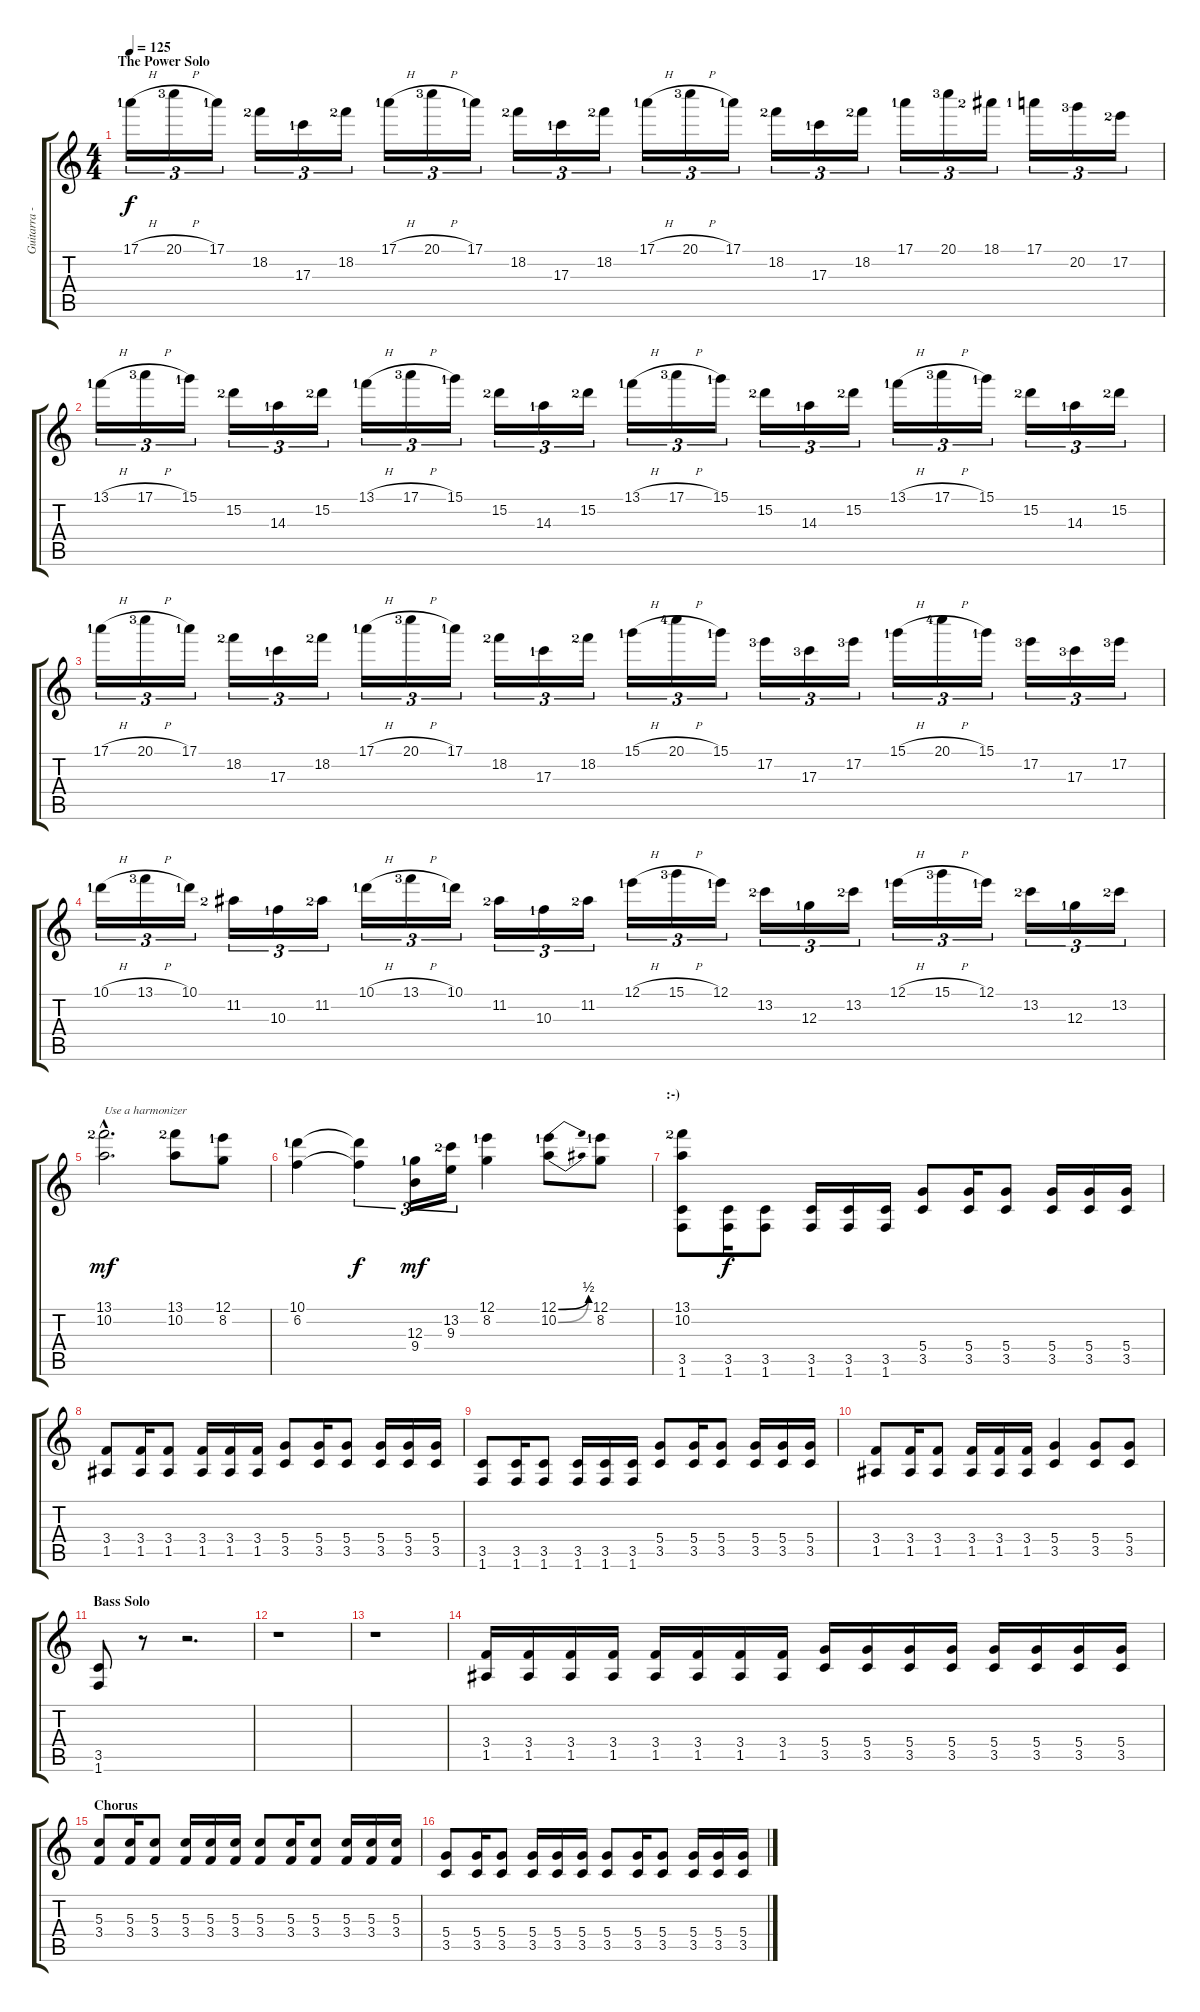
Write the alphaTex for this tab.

\track ("Guitarra - Guitar" "Guitarra -") {instrument distortionguitar}
\staff {score tabs}
\tuning (E4 B3 G3 D3 A2 E2) {hide}
\ts (4 4)
\section ("" "The Power Solo")
\tempo 125
\clef g2
\ks c
17.1{h lf 2}.16{tu (3 2) dy f volume 14 instrument overdrivenguitar} 20.1{h lf 4}.16{tu (3 2)} 17.1{lf 2}.16{tu (3 2)} 18.2{lf 3}.16{tu (3 2)} 17.3{lf 2}.16{tu (3 2)} 18.2{lf 3}.16{tu (3 2)} 17.1{h lf 2}.16{tu (3 2)} 20.1{h lf 4}.16{tu (3 2)} 17.1{lf 2}.16{tu (3 2)} 18.2{lf 3}.16{tu (3 2)} 17.3{lf 2}.16{tu (3 2)} 18.2{lf 3}.16{tu (3 2)} 17.1{h lf 2}.16{tu (3 2)} 20.1{h lf 4}.16{tu (3 2)} 17.1{lf 2}.16{tu (3 2)} 18.2{lf 3}.16{tu (3 2)} 17.3{lf 2}.16{tu (3 2)} 18.2{lf 3}.16{tu (3 2)} 17.1{lf 2}.16{tu (3 2)} 20.1{lf 4}.16{tu (3 2)} 18.1{lf 3}.16{tu (3 2)} 17.1{lf 2}.16{tu (3 2)} 20.2{lf 4}.16{tu (3 2)} 17.2{lf 3}.16{tu (3 2)} |
13.1{h lf 2}.16{tu (3 2)} 17.1{h lf 4}.16{tu (3 2)} 15.1{lf 2}.16{tu (3 2)} 15.2{lf 3}.16{tu (3 2)} 14.3{lf 2}.16{tu (3 2)} 15.2{lf 3}.16{tu (3 2)} 13.1{h lf 2}.16{tu (3 2)} 17.1{h lf 4}.16{tu (3 2)} 15.1{lf 2}.16{tu (3 2)} 15.2{lf 3}.16{tu (3 2)} 14.3{lf 2}.16{tu (3 2)} 15.2{lf 3}.16{tu (3 2)} 13.1{h lf 2}.16{tu (3 2)} 17.1{h lf 4}.16{tu (3 2)} 15.1{lf 2}.16{tu (3 2)} 15.2{lf 3}.16{tu (3 2)} 14.3{lf 2}.16{tu (3 2)} 15.2{lf 3}.16{tu (3 2)} 13.1{h lf 2}.16{tu (3 2)} 17.1{h lf 4}.16{tu (3 2)} 15.1{lf 2}.16{tu (3 2)} 15.2{lf 3}.16{tu (3 2)} 14.3{lf 2}.16{tu (3 2)} 15.2{lf 3}.16{tu (3 2)} |
17.1{h lf 2}.16{tu (3 2)} 20.1{h lf 4}.16{tu (3 2)} 17.1{lf 2}.16{tu (3 2)} 18.2{lf 3}.16{tu (3 2)} 17.3{lf 2}.16{tu (3 2)} 18.2{lf 3}.16{tu (3 2)} 17.1{h lf 2}.16{tu (3 2)} 20.1{h lf 4}.16{tu (3 2)} 17.1{lf 2}.16{tu (3 2)} 18.2{lf 3}.16{tu (3 2)} 17.3{lf 2}.16{tu (3 2)} 18.2{lf 3}.16{tu (3 2)} 15.1{h lf 2}.16{tu (3 2)} 20.1{h lf 5}.16{tu (3 2)} 15.1{lf 2}.16{tu (3 2)} 17.2{lf 4}.16{tu (3 2)} 17.3{lf 4}.16{tu (3 2)} 17.2{lf 4}.16{tu (3 2)} 15.1{h lf 2}.16{tu (3 2)} 20.1{h lf 5}.16{tu (3 2)} 15.1{lf 2}.16{tu (3 2)} 17.2{lf 4}.16{tu (3 2)} 17.3{lf 4}.16{tu (3 2)} 17.2{lf 4}.16{tu (3 2)} |
10.1{h lf 2}.16{tu (3 2)} 13.1{h lf 4}.16{tu (3 2)} 10.1{lf 2}.16{tu (3 2)} 11.2{lf 3}.16{tu (3 2)} 10.3{lf 2}.16{tu (3 2)} 11.2{lf 3}.16{tu (3 2)} 10.1{h lf 2}.16{tu (3 2)} 13.1{h lf 4}.16{tu (3 2)} 10.1{lf 2}.16{tu (3 2)} 11.2{lf 3}.16{tu (3 2)} 10.3{lf 2}.16{tu (3 2)} 11.2{lf 3}.16{tu (3 2)} 12.1{h lf 2}.16{tu (3 2)} 15.1{h lf 4}.16{tu (3 2)} 12.1{lf 2}.16{tu (3 2)} 13.2{lf 3}.16{tu (3 2)} 12.3{lf 2}.16{tu (3 2)} 13.2{lf 3}.16{tu (3 2)} 12.1{h lf 2}.16{tu (3 2)} 15.1{h lf 4}.16{tu (3 2)} 12.1{lf 2}.16{tu (3 2)} 13.2{lf 3}.16{tu (3 2)} 12.3{lf 2}.16{tu (3 2)} 13.2{lf 3}.16{tu (3 2)} |
(13.1{hac lf 3} 10.2{hac}).2{d txt "Use a harmonizer" dy mf} (13.1{lf 3} 10.2).8 (12.1{lf 2} 8.2).8 |
(10.1{lf 2} 6.2).4 (10.1{t} 6.2{t}).4{tu (3 2) dy f} (12.3{lf 2} 9.4).16{tu (3 2) dy mf} (13.2{lf 3} 9.3).16{tu (3 2)} (12.1{lf 2} 8.2).4 (12.1{be (bend 0 0 60 2) lf 2} 10.2{be (bend 0 0 60 2)}).8 (12.1{lf 2} 8.2).8 |
\section ("" ":-)")
(13.1{lf 3} 10.2 3.5 1.6).8{volume 12 instrument distortionguitar} (3.5 1.6).16{dy f} (3.5 1.6).8 (3.5 1.6).16 (3.5 1.6).16 (3.5 1.6).16 (5.4 3.5).8 (5.4 3.5).16 (5.4 3.5).8 (5.4 3.5).16 (5.4 3.5).16 (5.4 3.5).16 |
(3.4 1.5).8 (3.4 1.5).16 (3.4 1.5).8 (3.4 1.5).16 (3.4 1.5).16 (3.4 1.5).16 (5.4 3.5).8 (5.4 3.5).16 (5.4 3.5).8 (5.4 3.5).16 (5.4 3.5).16 (5.4 3.5).16 |
(3.5 1.6).8 (3.5 1.6).16 (3.5 1.6).8 (3.5 1.6).16 (3.5 1.6).16 (3.5 1.6).16 (5.4 3.5).8 (5.4 3.5).16 (5.4 3.5).8 (5.4 3.5).16 (5.4 3.5).16 (5.4 3.5).16 |
(3.4 1.5).8 (3.4 1.5).16 (3.4 1.5).8 (3.4 1.5).16 (3.4 1.5).16 (3.4 1.5).16 (5.4 3.5).4 (5.4 3.5).8 (5.4 3.5).8 |
\section ("" "Bass Solo")
(3.5 1.6).8 r.8 r.2{d} |
r.1 |
r.1 |
(3.4 1.5).16{volume 12} (3.4 1.5).16 (3.4 1.5).16 (3.4 1.5).16 (3.4 1.5).16 (3.4 1.5).16 (3.4 1.5).16 (3.4 1.5).16 (5.4 3.5).16 (5.4 3.5).16 (5.4 3.5).16 (5.4 3.5).16 (5.4 3.5).16 (5.4 3.5).16 (5.4 3.5).16 (5.4 3.5).16 |
\section ("" "Chorus")
(5.3 3.4).8 (5.3 3.4).16 (5.3 3.4).8 (5.3 3.4).16 (5.3 3.4).16 (5.3 3.4).16 (5.3 3.4).8 (5.3 3.4).16 (5.3 3.4).8 (5.3 3.4).16 (5.3 3.4).16 (5.3 3.4).16 |
(5.4 3.5).8 (5.4 3.5).16 (5.4 3.5).8 (5.4 3.5).16 (5.4 3.5).16 (5.4 3.5).16 (5.4 3.5).8 (5.4 3.5).16 (5.4 3.5).8 (5.4 3.5).16 (5.4 3.5).16 (5.4 3.5).16
